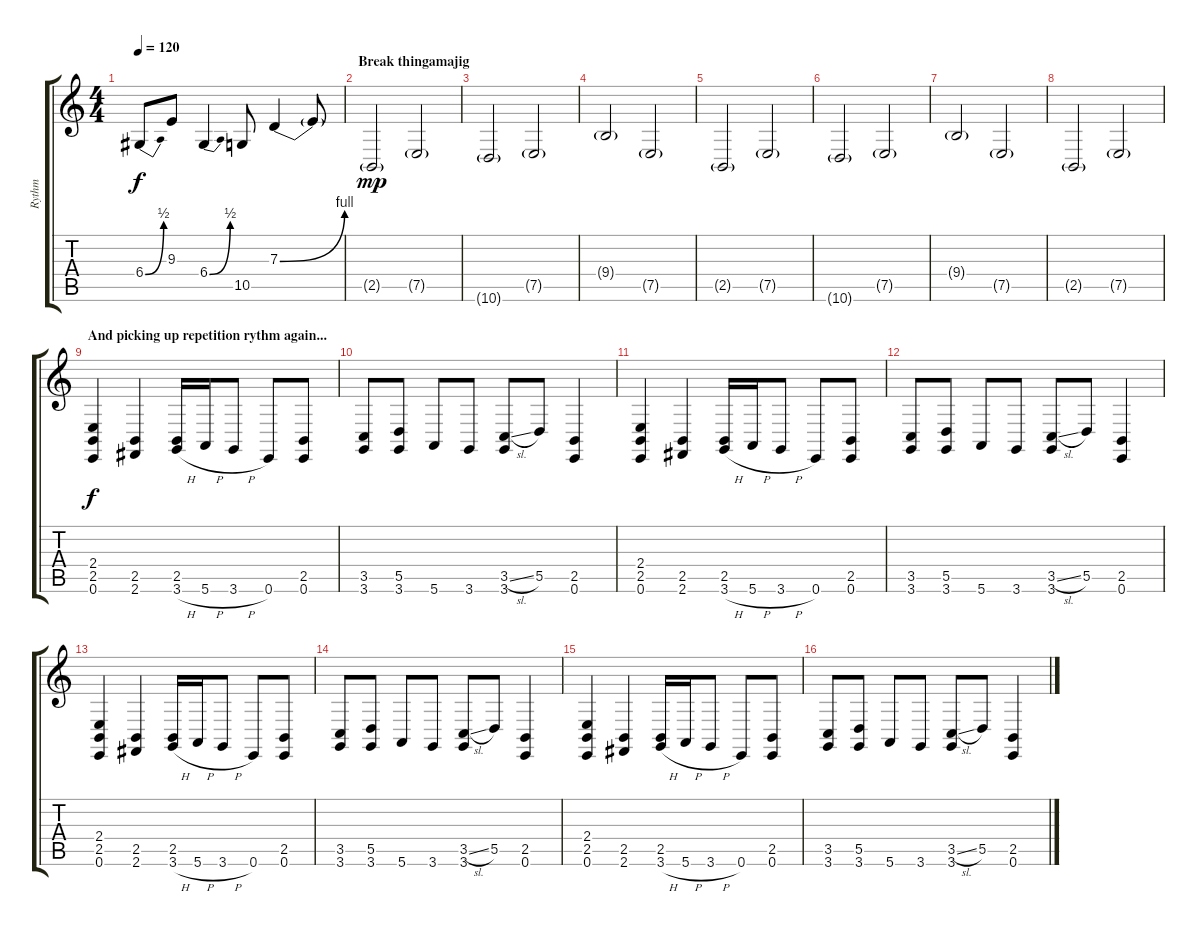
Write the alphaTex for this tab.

\track ("Rythm" "Rythm") {instrument cello}
\staff {score tabs}
\tuning (E4 B3 G3 D3 A2 E2) {hide}
\ts (4 4)
\tempo 120
\clef g2
\ks c
6.4{be (bend 0 0 60 2)}.8{dy f} 9.3.8 6.4{be (bend 0 0 60 2)}.4 10.5.8 7.3{be (bend 0 0 60 4)}.4 7.3{t}.8 |
\section ("" "Break thingamajig")
2.5{g}.2{dy mp} 7.5{g}.2 |
10.6{g}.2 7.5{g}.2 |
9.4{g}.2 7.5{g}.2 |
2.5{g}.2 7.5{g}.2 |
10.6{g}.2 7.5{g}.2 |
9.4{g}.2 7.5{g}.2 |
2.5{g}.2 7.5{g}.2 |
\section ("" "And picking up repetition rythm again...")
(2.4 2.5 0.6).4{dy f} (2.5 2.6).4 (2.5 3.6{h}).16 5.6{h}.16 3.6{h}.8 0.6.8 (2.5 0.6).8 |
(3.5 3.6).8 (5.5 3.6).8 5.6.8 3.6.8 (3.5{sl} 3.6).8 5.5.8 (2.5 0.6).4 |
(2.4 2.5 0.6).4 (2.5 2.6).4 (2.5 3.6{h}).16 5.6{h}.16 3.6{h}.8 0.6.8 (2.5 0.6).8 |
(3.5 3.6).8 (5.5 3.6).8 5.6.8 3.6.8 (3.5{sl} 3.6).8 5.5.8 (2.5 0.6).4 |
(2.4 2.5 0.6).4 (2.5 2.6).4 (2.5 3.6{h}).16 5.6{h}.16 3.6{h}.8 0.6.8 (2.5 0.6).8 |
(3.5 3.6).8 (5.5 3.6).8 5.6.8 3.6.8 (3.5{sl} 3.6).8 5.5.8 (2.5 0.6).4 |
(2.4 2.5 0.6).4 (2.5 2.6).4 (2.5 3.6{h}).16 5.6{h}.16 3.6{h}.8 0.6.8 (2.5 0.6).8 |
(3.5 3.6).8 (5.5 3.6).8 5.6.8 3.6.8 (3.5{sl} 3.6).8 5.5.8 (2.5 0.6).4
